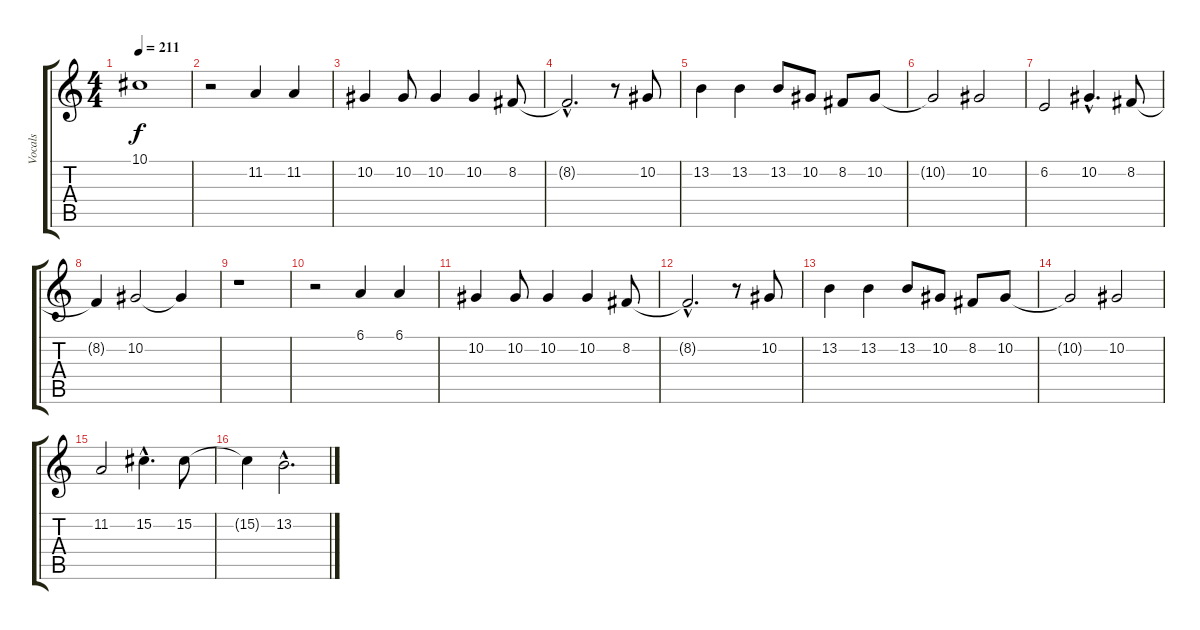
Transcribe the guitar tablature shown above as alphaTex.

\track ("Vocals" "Vocals") {instrument lead2sawtooth}
\staff {score tabs}
\tuning (Eb4 Bb3 Gb3 Db3 Ab2 Eb2) {hide}
\ts (4 4)
\tempo 211
\clef g2
\ks c
10.1{t}.1{dy f} |
r.2 11.2.4 11.2.4 |
10.2.4 10.2.8 10.2.4 10.2.4 8.2.8 |
8.2{hac t}.2{d} r.8 10.2.8 |
13.2.4 13.2.4 13.2.8 10.2.8 8.2.8 10.2.8 |
10.2{t}.2 10.2.2 |
6.2.2 10.2{hac}.4{d} 8.2.8 |
8.2{t}.4 10.2.2 10.2{t}.4 |
r.1 |
r.2 6.1.4 6.1.4 |
10.2.4 10.2.8 10.2.4 10.2.4 8.2.8 |
8.2{hac t}.2{d} r.8 10.2.8 |
13.2.4 13.2.4 13.2.8 10.2.8 8.2.8 10.2.8 |
10.2{t}.2 10.2.2 |
11.2.2 15.2{hac}.4{d} 15.2.8 |
15.2{t}.4 13.2{hac}.2{d}
